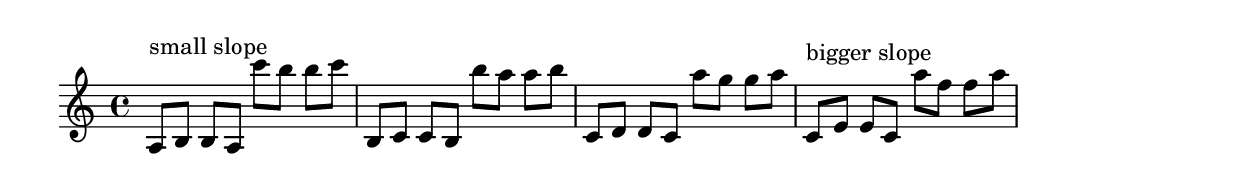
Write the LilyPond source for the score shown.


\version "2.16.0"
\header{

  texidoc="Simple beams on middle staffline are allowed to be
    slightly sloped, even if the notes have ledgers.  Beams reaching
    beyond middle line can have bigger slope."

}

\layout{
  ragged-right = ##t
  indent = 0
}

\relative c'{
  %%\override Staff.Stem  #'beamed-lengths = #'(3.50)
  %%  c8[ d]
  %%  d[ c]
  %% r2
  %% \override Staff.Stem  #'beamed-lengths = #'(3.26)

  a8[^"small slope" b]
  b[ a]

  c''[ b]
  b[ c]

				% baerenreiter test
  b,,[ c]
  c[ b]

  b''[ a]
  a[ b]

  c,,[ d]
  d[ c]
  
  a''[ g]
  g[ a]

  c,,[^"bigger slope" e]
  e[ c]
  
  a''[ f]
  f[ a]
}

